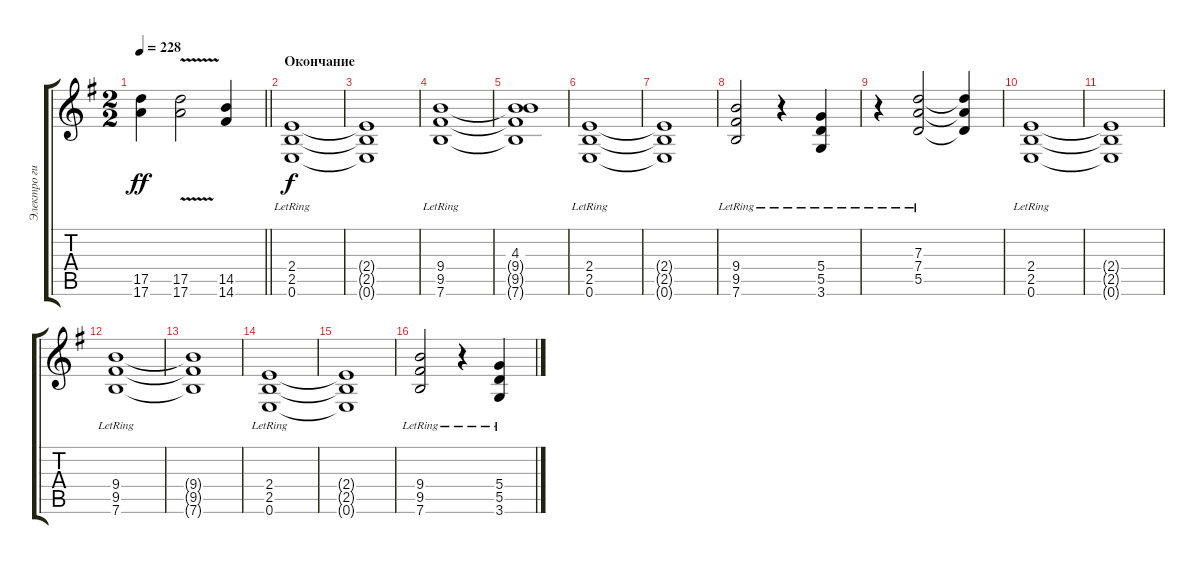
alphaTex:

\track ("Электро гитара" "Электро ги") {instrument electricguitarjazz}
\staff {score tabs}
\tuning (E4 B3 G3 D3 A2 E2) {hide}
\ts (2 2)
\tempo 228
\clef g2
\barLineRight lightlight
\ks eminor
(17.5 17.6).4{dy ff} (17.5{v} 17.6{v}).2 (14.5 14.6).4 |
\section ("" "Окончание")
(2.4{lr} 2.5 0.6).1{dy f volume 12 instrument distortionguitar} |
(2.4{t} 2.5{t} 0.6{t}).1 |
(9.4 9.5 7.6{lr}).1 |
(4.3 9.4{t} 9.5{t} 7.6{t}).1 |
(2.4{lr} 2.5 0.6).1 |
(2.4{t} 2.5{t} 0.6{t}).1 |
(9.4 9.5{lr} 7.6).2 r.4 (5.4 5.5 3.6{lr}).4 |
r.4 (7.3 7.4 5.5{lr}).2 (7.3{t} 7.4{t} 5.5{t}).4 |
(2.4{lr} 2.5 0.6).1 |
(2.4{t} 2.5{t} 0.6{t}).1 |
(9.4 9.5{lr} 7.6).1 |
(9.4{t} 9.5{t} 7.6{t}).1 |
(2.4{lr} 2.5 0.6).1 |
(2.4{t} 2.5{t} 0.6{t}).1 |
(9.4 9.5{lr} 7.6).2 r.4 (5.4 5.5 3.6{lr}).4
